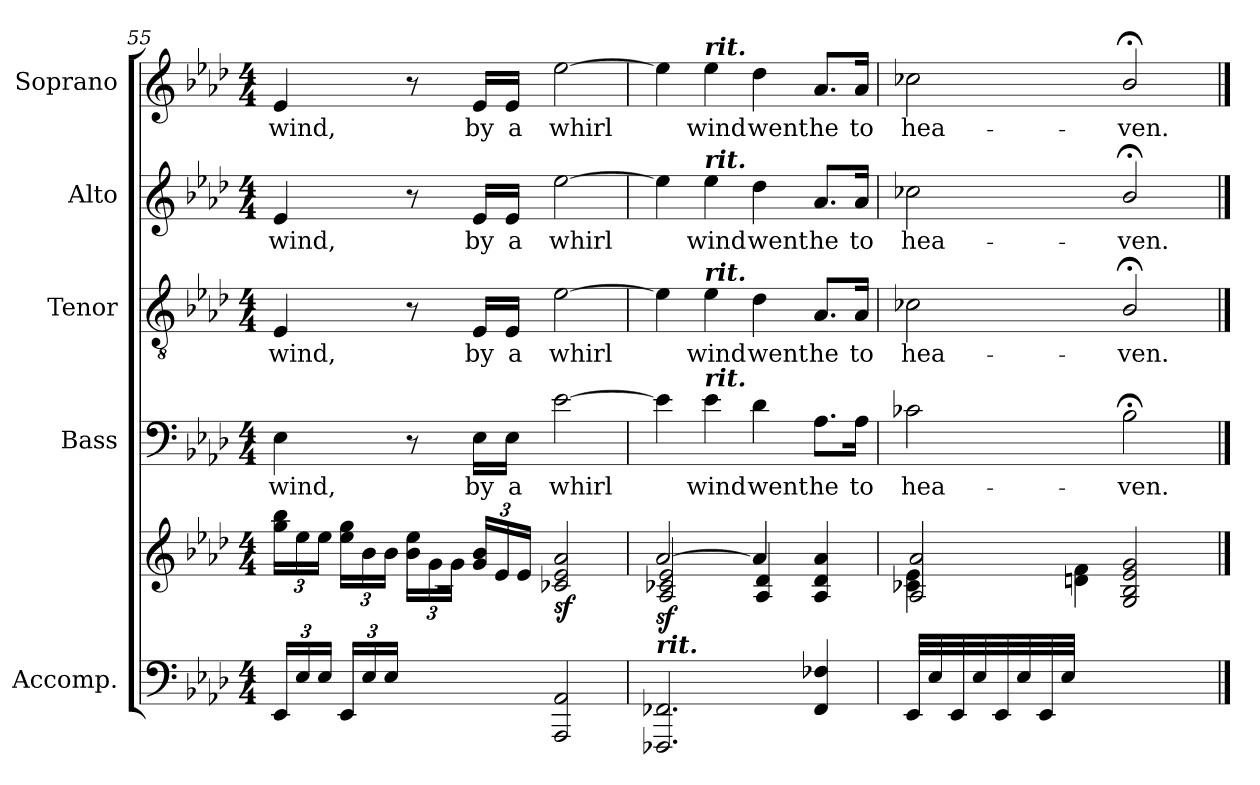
**kern	**kern	**dynam	**kern	**text	**kern	**text	**kern	**text	**kern	**text
*part5	*part5	*part5	*part4	*part4	*part3	*part3	*part2	*part2	*part1	*part1
*staff6	*staff5	*staff5/6	*staff4	*staff4	*staff3	*staff3	*staff2	*staff2	*staff1	*staff1
*I"Accomp.	*	*	*I"Bass	*	*I"Tenor	*	*I"Alto	*	*I"Soprano	*
*	*	*	*I'B	*	*I'T	*	*I'A	*	*I'S	*
!!LO:LB:g=z
*clefF4	*clefG2	*	*clefF4	*	*clefGv2	*	*clefG2	*	*clefG2	*
*k[b-e-a-d-]	*k[b-e-a-d-]	*	*k[b-e-a-d-]	*	*k[b-e-a-d-]	*	*k[b-e-a-d-]	*	*k[b-e-a-d-]	*
*A-:	*A-:	*	*A-:	*	*A-:	*	*A-:	*	*A-:	*
*M4/4	*M4/4	*	*M4/4	*	*M4/4	*	*M4/4	*	*M4/4	*
=55	=55	=55	=55	=55	=55	=55	=55	=55	=55	=55
*	*^	*	*	*	*	*	*	*	*	*
*	*	*^	*	*	*	*	*	*	*	*	*
!	!	!	!	!	!	!LO:LY:b	!	!LO:LY:b	!	!LO:LY:b	!	!LO:LY:b
24EE-/LL	1ryy	1rc	24gg\ 24bb-\LL	.	4E-\	-wind,	4E-/	-wind,	4e-/	-wind,	4e-/	-wind,
24E-/	.	.	24ee-\	.	.	.	.	.	.	.	.	.
24E-/JJ	.	.	24ee-\JJ	.	.	.	.	.	.	.	.	.
24EE-/LL	.	.	24ee-\ 24gg\LL	.	.	.	.	.	.	.	.	.
24E-/	.	.	24b-\	.	.	.	.	.	.	.	.	.
24E-/JJ	.	.	24b-\JJ	.	.	.	.	.	.	.	.	.
4ryy	.	.	24b-\ 24ee-\LL	.	8r	.	8r	.	8r	.	8r	.
.	.	.	24g\	.	.	.	.	.	.	.	.	.
.	.	.	24g\JJ	.	.	.	.	.	.	.	.	.
!	!	!	!	!	!	!LO:LY:b	!	!LO:LY:b	!	!LO:LY:b	!	!LO:LY:b
.	.	.	24g/ 24b-/LL	.	16E-\LL	by	16E-/LL	by	16e-/LL	by	16e-/LL	by
.	.	.	24e-/	.	.	.	.	.	.	.	.	.
!	!	!	!	!	!	!LO:LY:b	!	!LO:LY:b	!	!LO:LY:b	!	!LO:LY:b
.	.	.	.	.	16E-\JJ	a	16E-/JJ	a	16e-/JJ	a	16e-/JJ	a
.	.	.	24e-/JJ	.	.	.	.	.	.	.	.	.
!	!	!	!	!LO:DY:b	!	!LO:LY:b	!	!LO:LY:b	!	!LO:LY:b	!	!LO:LY:b
2AAA-/ 2AA-/	.	.	2c-X/ 2e-/ 2a-/	sf	[2e-\	whirl­	[2e-\	whirl­	[2ee-\	whirl­	[2ee-\	whirl­
=56	=56	=56	=56	=56	=56	=56	=56	=56	=56	=56	=56	=56
!LO:TX:a:Bi:t=rit.	!	!	!	!	!	!	!	!	!	!	!	!
!	!	!	!	!LO:DY:b	!	!	!	!	!	!	!	!
2.FFF-X/ 2.FF-X/	[>2a-/	2A-/ 2c-X/ 2e-/	1ryy	sf	4e-\]	.	4e-\]	.	4ee-\]	.	4ee-\]	.
!	!	!	!	!	!	!	!	!	!	!	!LO:TX:a:Bi:t=rit.	!
!	!	!	!	!	!	!	!	!	!LO:TX:a:Bi:t=rit.	!	!	!
!	!	!	!	!	!	!	!LO:TX:a:Bi:t=rit.	!	!	!	!	!
!	!	!	!	!	!LO:TX:a:Bi:t=rit.	!	!	!	!	!	!	!
!	!	!	!	!	!	!LO:LY:b	!	!LO:LY:b	!	!LO:LY:b	!	!LO:LY:b
.	.	.	.	.	4e-\	wind	4e-\	wind	4ee-\	wind	4ee-\	wind
!	!	!	!	!	!	!LO:LY:b	!	!LO:LY:b	!	!LO:LY:b	!	!LO:LY:b
.	4a-/]	4A-/ 4d-/	.	.	4d-\	went	4d-\	went	4dd-\	went	4dd-\	went
!	!	!	!	!	!	!LO:LY:b	!	!LO:LY:b	!	!LO:LY:b	!	!LO:LY:b
4FF-/ 4F-X/	4ryy	4A-/ 4d-/ 4a-/	.	.	8.A-\L	he	8.A-/L	he	8.a-/L	he	8.a-/L	he
!	!	!	!	!	!	!LO:LY:b	!	!LO:LY:b	!	!LO:LY:b	!	!LO:LY:b
.	.	.	.	.	16A-\Jk	to	16A-/Jk	to	16a-/Jk	to	16a-/Jk	to
=57	=57	=57	=57	=57	=57	=57	=57	=57	=57	=57	=57	=57
!	!	!	!	!	!	!LO:LY:b	!	!LO:LY:b	!	!LO:LY:b	!	!LO:LY:b
32EE-/LLL	4c-X\ 4e-\	2A-/ 2a-/	1ryy	.	2c-X\	hea-	2c-X\	hea-	2cc-X\	hea-	2cc-X\	hea-
32E-/	.	.	.	.	.	.	.	.	.	.	.	.
32EE-/	.	.	.	.	.	.	.	.	.	.	.	.
32E-/	.	.	.	.	.	.	.	.	.	.	.	.
32EE-/	.	.	.	.	.	.	.	.	.	.	.	.
32E-/	.	.	.	.	.	.	.	.	.	.	.	.
32EE-/	.	.	.	.	.	.	.	.	.	.	.	.
32E-/JJJ	.	.	.	.	.	.	.	.	.	.	.	.
4ryy	4dn\ 4f\	.	.	.	.	.	.	.	.	.	.	.
!	!	!	!	!	!	!LO:LY:b	!	!LO:LY:b	!	!LO:LY:b	!	!LO:LY:b
4ryy	2ryy	2G/ 2B-/ 2e-/ 2g/	.	.	2B-;<\	-ven.	2B-;</	-ven.	2b-;</	-ven.	2b-;</	-ven.
4ryy	.	.	.	.	.	.	.	.	.	.	.	.
*	*v	*v	*v	*	*	*	*	*	*	*	*	*
==	==	==	==	==	==	==	==	==	==	==
*-	*-	*-	*-	*-	*-	*-	*-	*-	*-	*-
